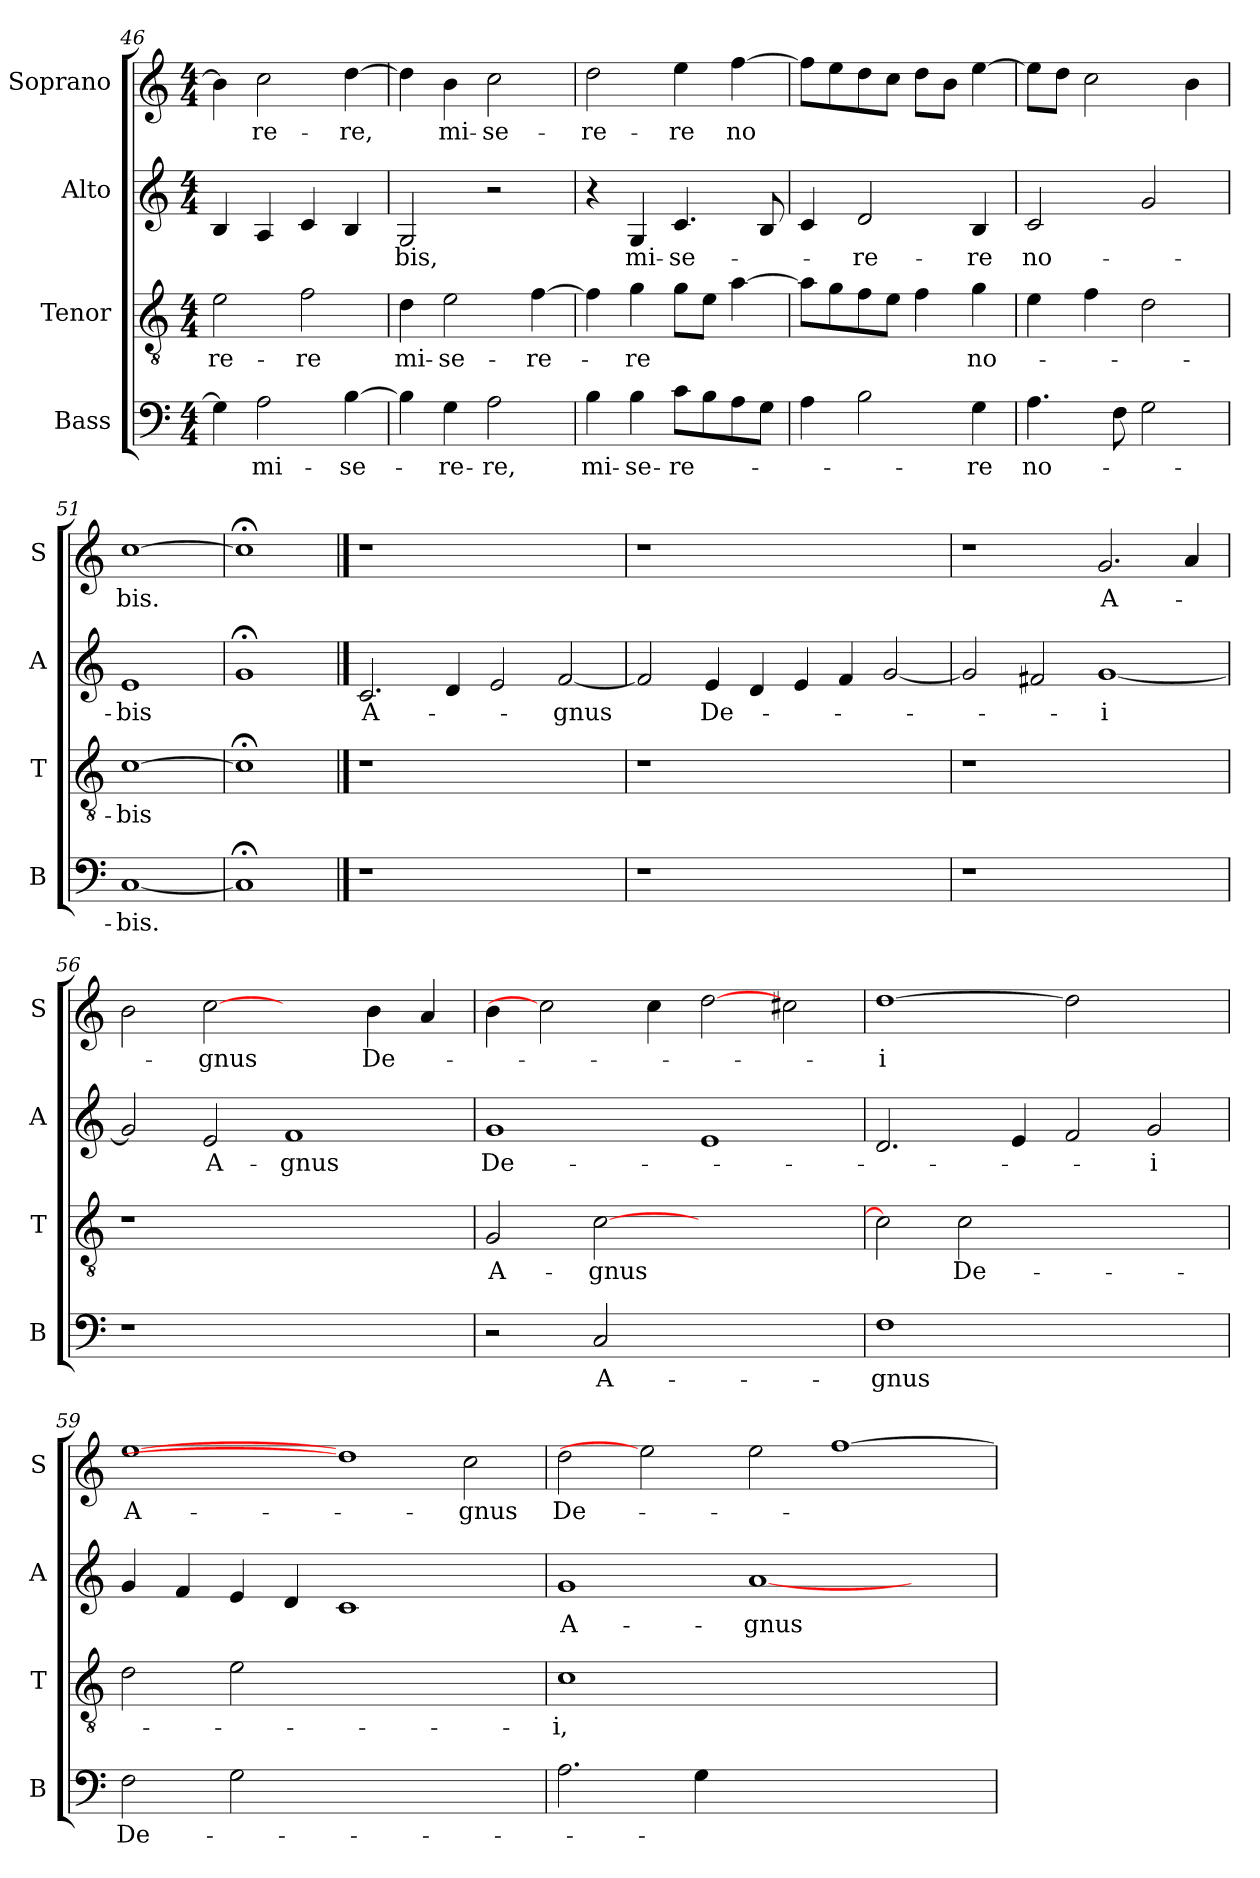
**kern	**text	**kern	**text	**kern	**text	**kern	**text
*part4	*part4	*part3	*part3	*part2	*part2	*part1	*part1
*staff4	*staff4	*staff3	*staff3	*staff2	*staff2	*staff1	*staff1
*I"Bass	*	*I"Tenor	*	*I"Alto	*	*I"Soprano	*
*I'B	*	*I'T	*	*I'A	*	*I'S	*
*clefF4	*	*clefGv2	*	*clefG2	*	*clefG2	*
*k[]	*	*k[]	*	*k[]	*	*k[]	*
*C:	*	*C:	*	*C:	*	*C:	*
*M4/4	*	*M4/4	*	*M4/4	*	*M4/4	*
=46	=46	=46	=46	=46	=46	=46	=46
4G\]	.	2e\	-re-	4B/	.	4b\]	.
2A\	mi-	.	.	4A/	.	2cc\	-re-
.	.	2f\	-re	4c/	.	.	.
[4B\	-se-	.	.	4B/	.	[4dd\	-re,
=47	=47	=47	=47	=47	=47	=47	=47
4B\]	.	4d\	mi-	2G/	bis,	4dd\]	.
4G\	-re-	2e\	-se-	.	.	4b\	mi-
2A\	-re,	.	.	2r	.	2cc\	-se-
.	.	[4f\	-re-	.	.	.	.
=48	=48	=48	=48	=48	=48	=48	=48
4B\	mi-	4f\]	.	4r	.	2dd\	-re-
4B\	-se-	4g\	-re	4G/	mi-	.	.
8c\L	-re-	8g\L	.	4.c/	-se-	4ee\	-re
8B\	.	8e\J	.	.	.	.	.
8A\	.	[4a\	.	.	.	[4ff\	no
8G\J	.	.	.	8B/	.	.	.
!!LO:PB:g=z
=49	=49	=49	=49	=49	=49	=49	=49
4A\	.	8a\L]	.	4c/	.	8ff\L]	.
.	.	8g\	.	.	.	8ee\	.
2B\	.	8f\	.	2d/	-re-	8dd\	.
.	.	8e\J	.	.	.	8cc\J	.
.	.	4f\	.	.	.	8dd\L	.
.	.	.	.	.	.	8b\J	.
4G\	-re	4g\	no-	4B/	-re	[4ee\	.
=50	=50	=50	=50	=50	=50	=50	=50
4.A\	no-	4e\	.	2c/	no-	8ee\L]	.
.	.	.	.	.	.	8dd\J	.
.	.	4f\	.	.	.	2cc\	.
8F\	.	.	.	.	.	.	.
2G\	.	2d\	.	2g/	.	.	.
.	.	.	.	.	.	4b\	.
=51	=51	=51	=51	=51	=51	=51	=51
[1C	-bis.	[1c	-bis	1e	-bis	[1cc	bis.
=52	=52	=52	=52	=52	=52	=52	=52
1C;]	.	1c;<]	.	1g;	.	1cc;<]	.
==53	==53	==53	==53	==53	==53	==53	==53
1r	.	1r	.	2.c/	A-	1r	.
.	.	.	.	4d/	.	.	.
1ryy	.	1ryy	.	2e/	.	1ryy	.
.	.	.	.	[2f/	-gnus	.	.
=54	=54	=54	=54	=54	=54	=54	=54
1r	.	1r	.	2f/]	.	1r	.
.	.	.	.	4e/	De-	.	.
.	.	.	.	4d/	.	.	.
1ryy	.	1ryy	.	4e/	.	1ryy	.
.	.	.	.	4f/	.	.	.
.	.	.	.	[2g/	.	.	.
=55	=55	=55	=55	=55	=55	=55	=55
1r	.	1r	.	2g/]	.	1r	.
.	.	.	.	2f#X/	.	.	.
1ryy	.	1ryy	.	[1g	-i	2.g/	A-
.	.	.	.	.	.	4a/	.
=56	=56	=56	=56	=56	=56	=56	=56
1r	.	1r	.	2g/]	.	2b\	.
.	.	.	.	2e/	A-	[2cc	-gnus
1ryy	.	1ryy	.	1f	-gnus	2ryy	.
.	.	.	.	.	.	4b\	De-
.	.	.	.	.	.	4a/	.
=57	=57	=57	=57	=57	=57	=57	=57
2r	.	2G/	A-	1g	De-	4b\	.
.	.	.	.	.	.	2cc]	.
2C/	A-	[2c\	-gnus	.	.	.	.
.	.	.	.	.	.	4cc\	.
1ryy	.	1ryy	.	1e	.	[2dd	.
.	.	.	.	.	.	2cc#X\	.
!!LO:LB:g=z
=58	=58	=58	=58	=58	=58	=58	=58
1F	-gnus	2c\]	.	2.d/	.	[1dd	-i
.	.	2c\	De-	.	.	.	.
.	.	.	.	4e/	.	.	.
1ryy	.	1ryy	.	2f/	.	2dd]	.
.	.	.	.	2g/	-i	2ryy	.
=59	=59	=59	=59	=59	=59	=59	=59
2F\	De-	2d\	.	4g/	.	[1ee	A-
.	.	.	.	4f/	.	.	.
2G\	.	2e\	.	4e/	.	.	.
.	.	.	.	4d/	.	.	.
1.ryy	.	1.ryy	.	1c	.	1dd]	.
.	.	.	.	2ryy	.	2cc\	-gnus
=60	=60	=60	=60	=60	=60	=60	=60
2.A\	.	1c	-i,	1g	A-	2dd\	De-
.	.	.	.	.	.	2ee]	.
4G\	.	.	.	.	.	.	.
1.ryy	.	1.ryy	.	[1a	-gnus	2ee\	.
.	.	.	.	.	.	[1ff	.
.	.	.	.	2ryy	.	.	.
=	=	=	=	=	=	=	=
*-	*-	*-	*-	*-	*-	*-	*-
